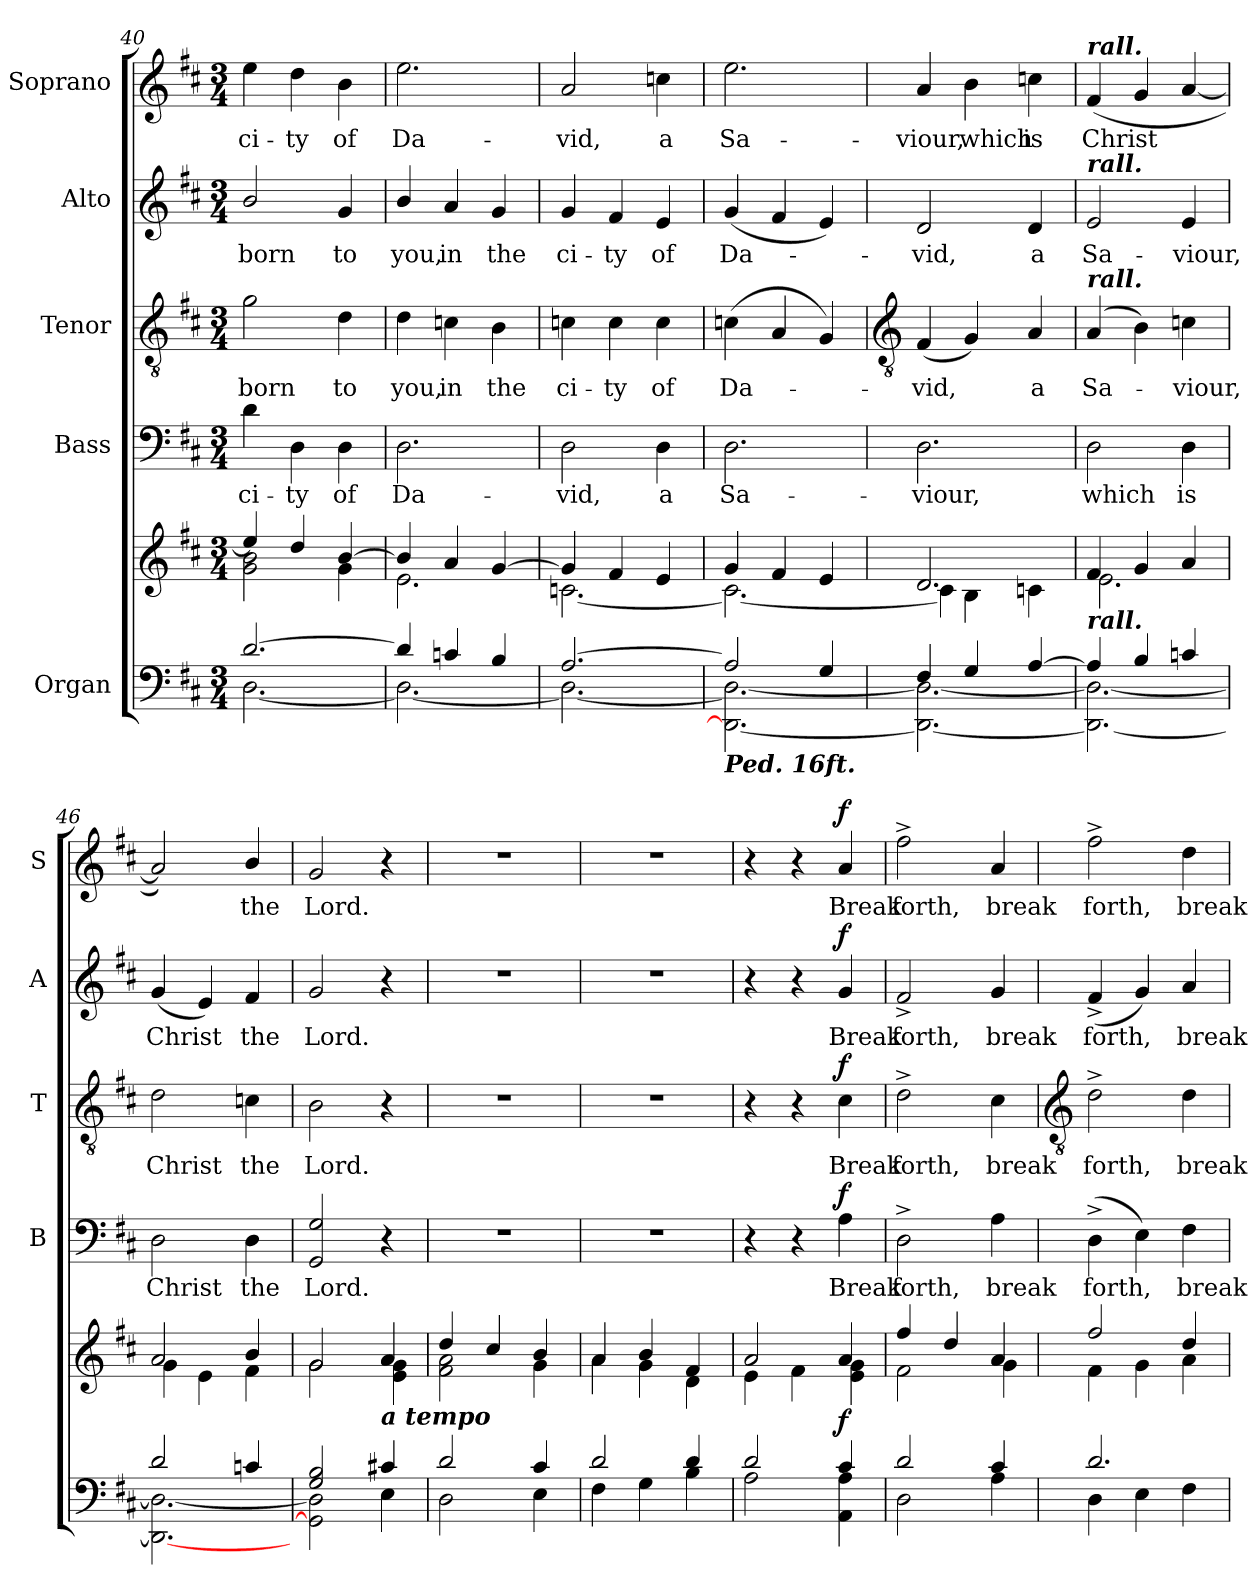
**kern	**kern	**dynam	**kern	**text	**dynam	**kern	**text	**dynam	**kern	**text	**dynam	**kern	**text	**dynam
*part5	*part5	*part5	*part4	*part4	*part4	*part3	*part3	*part3	*part2	*part2	*part2	*part1	*part1	*part1
*staff6	*staff5	*staff5/6	*staff4	*staff4	*staff4	*staff3	*staff3	*staff3	*staff2	*staff2	*staff2	*staff1	*staff1	*staff1
*I"Organ	*	*	*I"Bass	*	*	*I"Tenor	*	*	*I"Alto	*	*	*I"Soprano	*	*
*	*	*	*I'B	*	*	*I'T	*	*	*I'A	*	*	*I'S	*	*
*clefF4	*clefG2	*	*clefF4	*	*	*clefGv2	*	*	*clefG2	*	*	*clefG2	*	*
*k[f#c#]	*k[f#c#]	*	*k[f#c#]	*	*	*k[f#c#]	*	*	*k[f#c#]	*	*	*k[f#c#]	*	*
*D:	*D:	*	*D:	*	*	*D:	*	*	*D:	*	*	*D:	*	*
*M3/4	*M3/4	*	*M3/4	*	*	*M3/4	*	*	*M3/4	*	*	*M3/4	*	*
=40	=40	=40	=40	=40	=40	=40	=40	=40	=40	=40	=40	=40	=40	=40
*^	*^	*	*	*	*	*	*	*	*	*	*	*	*	*
!	!	!	!	!	!	!LO:LY:b	!	!	!LO:LY:b	!	!	!LO:LY:b	!	!	!LO:LY:b	!
[2.d/	[2.D\	4ee/]	2g\ 2b\	.	4d	ci-	.	2g	born	.	2b/	born	.	4ee	ci-	.
!	!	!	!	!	!	!LO:LY:b	!	!	!	!	!	!	!	!	!LO:LY:b	!
.	.	4dd/	.	.	4D	-ty	.	.	.	.	.	.	.	4dd	-ty	.
!	!	!	!	!	!	!LO:LY:b	!	!	!LO:LY:b	!	!	!LO:LY:b	!	!	!LO:LY:b	!
.	.	[4b/	4g\	.	4D	of	.	4d	to	.	4g	to	.	4b	of	.
=41	=41	=41	=41	=41	=41	=41	=41	=41	=41	=41	=41	=41	=41	=41	=41	=41
!	!	!	!	!	!	!LO:LY:b	!	!	!LO:LY:b	!	!	!LO:LY:b	!	!	!LO:LY:b	!
4d/]	2.D\_	4b/]	2.e\	.	2.D	Da-	.	4d	you,	.	4b/	you,	.	2.ee	Da-	.
!	!	!	!	!	!	!	!	!	!LO:LY:b	!	!	!LO:LY:b	!	!	!	!
4cn/	.	4a/	.	.	.	.	.	4cn	in	.	4a	in	.	.	.	.
!	!	!	!	!	!	!	!	!	!LO:LY:b	!	!	!LO:LY:b	!	!	!	!
4B/	.	[4g/	.	.	.	.	.	4B	the	.	4g	the	.	.	.	.
=42	=42	=42	=42	=42	=42	=42	=42	=42	=42	=42	=42	=42	=42	=42	=42	=42
!	!	!	!	!	!	!LO:LY:b	!	!	!LO:LY:b	!	!	!LO:LY:b	!	!	!LO:LY:b	!
[2.A/	2.D\_	4g/]	[2.cn\	.	2D	-vid,	.	4cn	ci-	.	4g	ci-	.	2a	-vid,	.
!	!	!	!	!	!	!	!	!	!LO:LY:b	!	!	!LO:LY:b	!	!	!	!
.	.	4f#/	.	.	.	.	.	4c	-ty	.	4f#	-ty	.	.	.	.
!	!	!	!	!	!	!LO:LY:b	!	!	!LO:LY:b	!	!	!LO:LY:b	!	!	!LO:LY:b	!
.	.	4e/	.	.	4D	a	.	4c	of	.	4e	of	.	4ccn	a	.
=43	=43	=43	=43	=43	=43	=43	=43	=43	=43	=43	=43	=43	=43	=43	=43	=43
!LO:TX:b:Bi:t=Ped. 16ft.	!	!	!	!	!	!	!	!	!	!	!	!	!	!	!	!
!	!	!	!	!	!	!LO:LY:b	!	!	!LO:LY:b	!	!	!LO:LY:b	!	!	!LO:LY:b	!
2A/]	2.DD\_ 2.D\_	4g/	2.c\_	.	2.D	Sa-	.	(<4cn	Da-	.	(<4g	Da-	.	2.ee	Sa-	.
.	.	4f#/	.	.	.	.	.	4A	.	.	4f#	.	.	.	.	.
4G/	.	4e/	.	.	.	.	.	4G)	.	.	4e)	.	.	.	.	.
!!LO:LB:g=z
=44	=44	=44	=44	=44	=44	=44	=44	=44	=44	=44	=44	=44	=44	=44	=44	=44
*	*	*	*	*	*	*	*	*clefGv2	*	*	*	*	*	*	*	*
!	!	!	!	!	!	!LO:LY:b	!	!	!LO:LY:b	!	!	!LO:LY:b	!	!	!LO:LY:b	!
4F#/	2.DD\_ 2.D\_	2.d/	4c\]	.	2.D	-viour,	.	(<4F#	vid,	.	2d	vid,	.	4a	-viour,	.
!	!	!	!	!	!	!	!	!	!	!	!	!	!	!	!LO:LY:b	!
4G/	.	.	4B\	.	.	.	.	4G)	.	.	.	.	.	4b	which	.
!	!	!	!	!	!	!	!	!	!LO:LY:b	!	!	!LO:LY:b	!	!	!LO:LY:b	!
[4A/	.	.	4c\	.	.	.	.	4A	a	.	4d	a	.	4ccn	is	.
=45	=45	=45	=45	=45	=45	=45	=45	=45	=45	=45	=45	=45	=45	=45	=45	=45
!	!	!	!	!	!	!	!	!	!	!	!	!	!	!LO:TX:a:Bi:t=rall.	!	!
!	!	!	!	!	!	!	!	!	!	!	!LO:TX:a:Bi:t=rall.	!	!	!	!	!
!	!	!	!	!	!	!	!	!LO:TX:a:Bi:t=rall.	!	!	!	!	!	!	!	!
!	!	!LO:TX:b:Bi:t=rall.	!	!	!	!	!	!	!	!	!	!	!	!	!	!
!	!	!	!	!	!	!LO:LY:b	!	!	!LO:LY:b	!	!	!LO:LY:b	!	!	!LO:LY:b	!
4A/]	2.DD\_ 2.D\_	4f#/	2.e\	.	2D	which	.	(<4A	Sa-	.	2e	Sa-	.	(<4f#	Christ	.
4B/	.	4g/	.	.	.	.	.	4B)	.	.	.	.	.	4g	.	.
!	!	!	!	!	!	!LO:LY:b	!	!	!LO:LY:b	!	!	!LO:LY:b	!	!	!	!
4cn/	.	4a/	.	.	4D	is	.	4cn	viour,	.	4e	-viour,	.	[4a	.	.
=46	=46	=46	=46	=46	=46	=46	=46	=46	=46	=46	=46	=46	=46	=46	=46	=46
!	!	!	!	!	!	!LO:LY:b	!	!	!LO:LY:b	!	!	!LO:LY:b	!	!	!	!
2d/	2.DD\_ 2.D\_	2a/	4g\	.	2D	Christ	.	2d	Christ	.	(<4g	Christ	.	2a])	.	.
.	.	.	4e\	.	.	.	.	.	.	.	4e)	.	.	.	.	.
!	!	!	!	!	!	!LO:LY:b	!	!	!LO:LY:b	!	!	!LO:LY:b	!	!	!LO:LY:b	!
4cn/	.	4b/	4f#\	.	4D	the	.	4cn	the	.	4f#	the	.	4b/	the	.
=47	=47	=47	=47	=47	=47	=47	=47	=47	=47	=47	=47	=47	=47	=47	=47	=47
!	!	!	!	!	!	!LO:LY:b	!	!	!LO:LY:b	!	!	!LO:LY:b	!	!	!LO:LY:b	!
2G/ 2B/	2GG\] 2D\]	2g/	2g\	.	2GG 2G	Lord.	.	2B	Lord.	.	2g	Lord.	.	2g	Lord.	.
!	!	!LO:TX:b:Bi:t=a tempo	!	!	!	!	!	!	!	!	!	!	!	!	!	!
4c#X/	4E\	4a/	4e\ 4g\	.	4r	.	.	4r	.	.	4r	.	.	4r	.	.
=48	=48	=48	=48	=48	=48	=48	=48	=48	=48	=48	=48	=48	=48	=48	=48	=48
!	!	!	!	!	!LO:N:vis=1	!	!	!LO:N:vis=1	!	!	!LO:N:vis=1	!	!	!LO:N:vis=1	!	!
2d/	2D\	4dd/	2f#\ 2a\	.	2.r	.	.	2.r	.	.	2.r	.	.	2.r	.	.
.	.	4cc#/	.	.	.	.	.	.	.	.	.	.	.	.	.	.
4c#/	4E\	4b/	4g\	.	.	.	.	.	.	.	.	.	.	.	.	.
=49	=49	=49	=49	=49	=49	=49	=49	=49	=49	=49	=49	=49	=49	=49	=49	=49
!	!	!	!	!	!LO:N:vis=1	!	!	!LO:N:vis=1	!	!	!LO:N:vis=1	!	!	!LO:N:vis=1	!	!
2d/	4F#\	4a/	4a\	.	2.r	.	.	2.r	.	.	2.r	.	.	2.r	.	.
.	4G\	4b/	4g\	.	.	.	.	.	.	.	.	.	.	.	.	.
4d/	4B\	4f#/	4d\	.	.	.	.	.	.	.	.	.	.	.	.	.
=50	=50	=50	=50	=50	=50	=50	=50	=50	=50	=50	=50	=50	=50	=50	=50	=50
2d/	2A\	2a/	4e\	.	4r	.	.	4r	.	.	4r	.	.	4r	.	.
.	.	.	4f#\	.	4r	.	.	4r	.	.	4r	.	.	4r	.	.
!	!	!	!	!LO:DY:b	!	!LO:LY:b	!LO:DY:b	!	!LO:LY:b	!LO:DY:b	!	!LO:LY:b	!LO:DY:b	!	!LO:LY:b	!LO:DY:b
4c#/	4AA\ 4A\	4a/	4e\ 4g\	f	4A	Break	f	4c#	Break	f	4g	Break	f	4a	Break	f
=51	=51	=51	=51	=51	=51	=51	=51	=51	=51	=51	=51	=51	=51	=51	=51	=51
!	!	!	!	!	!	!LO:LY:b	!	!	!LO:LY:b	!	!	!LO:LY:b	!	!	!LO:LY:b	!
2d/	2D\	4ff#/	2f#\	.	2D^	forth,	.	2d^	forth,	.	2f#^	forth,	.	2ff#^	forth,	.
.	.	4dd/	.	.	.	.	.	.	.	.	.	.	.	.	.	.
!	!	!	!	!	!	!LO:LY:b	!	!	!LO:LY:b	!	!	!LO:LY:b	!	!	!LO:LY:b	!
4c#/	4A\	4a/	4g\	.	4A	break	.	4c#	break	.	4g	break	.	4a	break	.
!!LO:LB:g=z
=52	=52	=52	=52	=52	=52	=52	=52	=52	=52	=52	=52	=52	=52	=52	=52	=52
*	*	*	*	*	*	*	*	*clefGv2	*	*	*	*	*	*	*	*
!	!	!	!	!	!	!LO:LY:b	!	!	!LO:LY:b	!	!	!LO:LY:b	!	!	!LO:LY:b	!
2.d/	4D\	2ff#/	4f#\	.	(>4D^	forth,	.	2d^	forth,	.	(<4f#^	forth,	.	2ff#^	forth,	.
.	4E\	.	4g\	.	4E)	.	.	.	.	.	4g)	.	.	.	.	.
!	!	!	!	!	!	!LO:LY:b	!	!	!LO:LY:b	!	!	!LO:LY:b	!	!	!LO:LY:b	!
.	4F#\	4dd/	4a\	.	4F#	break	.	4d	break	.	4a	break	.	4dd	break	.
*v	*v	*	*	*	*	*	*	*	*	*	*	*	*	*	*	*
*	*v	*v	*	*	*	*	*	*	*	*	*	*	*	*	*
=	=	=	=	=	=	=	=	=	=	=	=	=	=	=
*-	*-	*-	*-	*-	*-	*-	*-	*-	*-	*-	*-	*-	*-	*-
